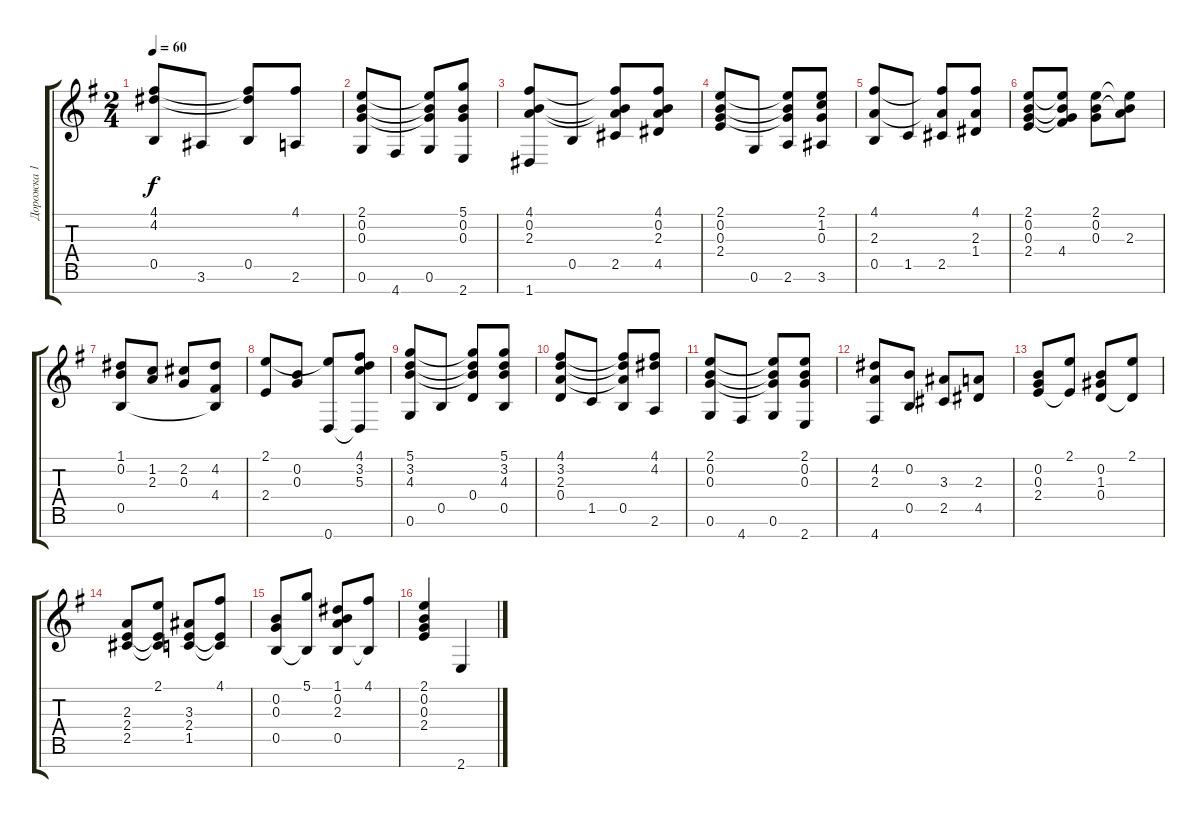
\track ("Дорожка 1" "Дорожка 1") {instrument acousticguitarsteel}
\staff {score tabs}
\tuning (D4 B3 G3 D3 B2 G2 D2) {hide}
\ts (2 4)
\tempo 60
\clef g2
\ks g
(4.1 4.2 0.5).8{dy f} 3.6.8 (4.1{t} 4.2{t} 0.5).8 (4.1 2.6).8 |
(2.1 0.2 0.3 0.6).8 4.7.8 (2.1{t} 0.2{t} 0.3{t} 0.6).8 (5.1 0.2 0.3 2.7).8 |
(4.1 0.2 2.3 1.7).8 0.5.8 (4.1{t} 0.2{t} 2.3{t} 2.5).8 (4.1 0.2 2.3 4.5).8 |
(2.1 0.2 0.3 2.4).8 0.6.8 (2.1{t} 0.2{t} 0.3{t} 2.6).8 (2.1 1.2 0.3 3.6).8 |
(4.1 2.3 0.5).8 1.5.8 (4.1{t} 2.3{t} 2.5).8 (4.1 2.3 1.4).8 |
(2.1 0.2 0.3 2.4).8 (2.1{t} 0.2{t} 0.3{t} 4.4).8 (2.1 0.2 0.3).8 (2.1{t} 0.2{t} 2.3).8 |
(1.1 0.2 0.5).8 (1.2 2.3).8 (2.2 0.3).8 (4.2 4.4 0.5{t}).8 |
(2.1 2.4).8 (0.2 0.3).8 (2.1{t} 0.7).8 (4.1 3.2 5.3 0.7{t}).8 |
(5.1 3.2 4.3 0.6).8 0.5.8 (5.1{t} 3.2{t} 4.3{t} 0.4).8 (5.1 3.2 4.3 0.5).8 |
(4.1 3.2 2.3 0.4).8 1.5.8 (4.1{t} 3.2{t} 2.3{t} 0.5).8 (4.1 4.2 2.6).8 |
(2.1 0.2 0.3 0.6).8 4.7.8 (2.1{t} 0.2{t} 0.3{t} 0.6).8 (2.1 0.2 0.3 2.7).8 |
(4.2 2.3 4.7).8 (0.2 0.5).8 (3.3 2.5).8 (2.3 4.5).8 |
(0.2 0.3 2.4).8 (2.1 2.4{t}).8 (0.2 1.3 0.4).8 (2.1 0.4{t}).8 |
(2.3 2.4 2.5).8 (2.1 2.4{t} 2.5{t}).8 (3.3 2.4 1.5).8 (4.1 2.4{t} 1.5{t}).8 |
(0.2 0.3 0.5).8 (5.1 0.5{t}).8 (1.1 0.2 2.3 0.5).8 (4.1 0.5{t}).8 |
(2.1 0.2 0.3 2.4).4 2.7.4
